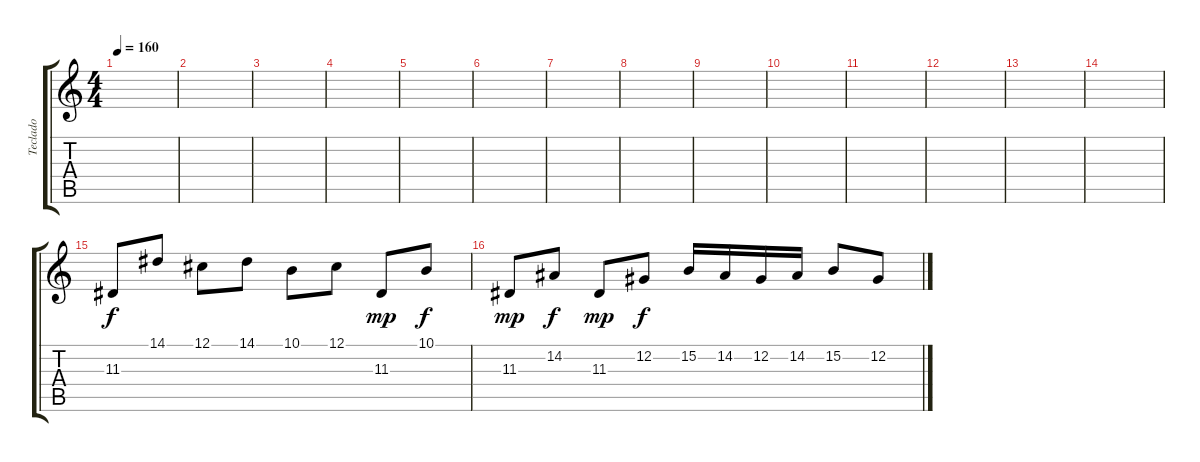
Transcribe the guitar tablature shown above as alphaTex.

\track ("Teclado" "Teclado") {instrument electricgrandpiano}
\staff {score tabs}
\tuning (Db4 Ab3 E3 B2 Gb2 Db2) {hide}
\ts (4 4)
\tempo 160
\clef g2
\ks c
|
|
|
|
|
|
|
|
|
|
|
|
|
|
11.3.8 14.1.8 12.1.8 14.1.8 10.1.8 12.1.8 11.3.8{dy mp} 10.1.8{dy f} |
11.3.8{dy mp} 14.2.8{dy f} 11.3.8{dy mp} 12.2.8{dy f} 15.2.16 14.2.16 12.2.16 14.2.16 15.2.8 12.2.8
